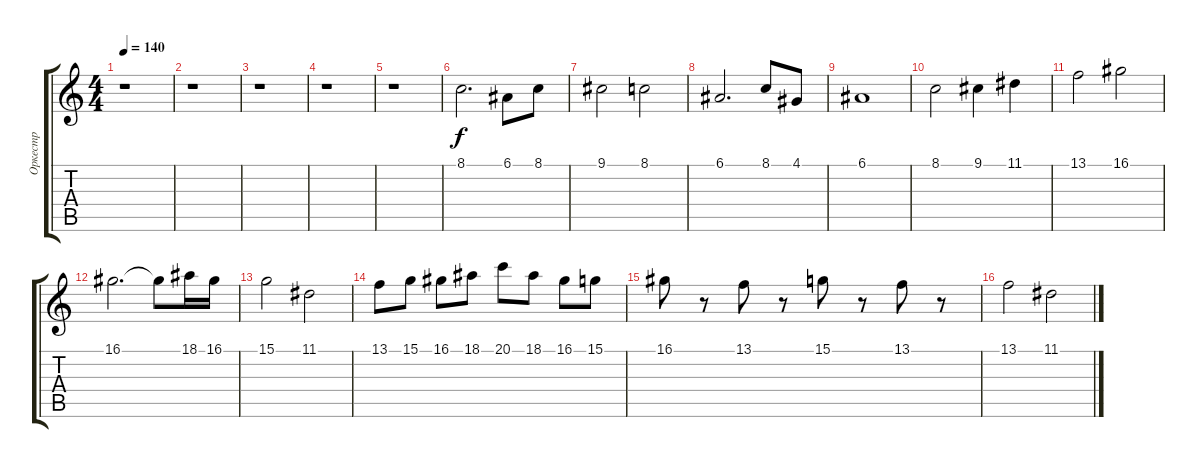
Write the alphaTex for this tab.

\track ("Оркестр" "Оркестр") {instrument stringensemble1}
\staff {score tabs}
\tuning (E4 B3 G3 D3 A2 E2) {hide}
\ts (4 4)
\tempo 140
\clef g2
\ks c
r.1{dy f} |
r.1 |
r.1 |
r.1 |
r.1 |
8.1.2{d} 6.1.8 8.1.8 |
9.1.2 8.1.2 |
6.1.2{d} 8.1.8 4.1.8 |
6.1.1 |
8.1.2 9.1.4 11.1.4 |
13.1.2 16.1.2 |
16.1.2{d} 16.1{t}.8 18.1.16 16.1.16 |
15.1.2 11.1.2 |
13.1.8 15.1.8 16.1.8 18.1.8 20.1.8 18.1.8 16.1.8 15.1.8 |
16.1.8 r.8 13.1.8 r.8 15.1.8 r.8 13.1.8 r.8 |
13.1.2 11.1.2
